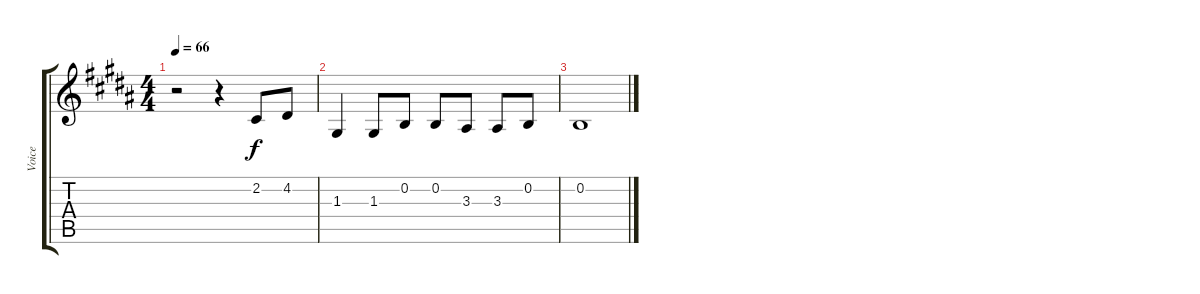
\track ("Voice" "Voice") {instrument piccolo}
\staff {score tabs}
\tuning (E4 B3 G3 D3 A2 E2) {hide}
\ts (4 4)
\tempo 66
\clef g2
\ks b
r.2{dy f} r.4 2.2.8 4.2.8 |
1.3.4 1.3.8 0.2.8 0.2.8 3.3.8 3.3.8 0.2.8 |
0.2.1
